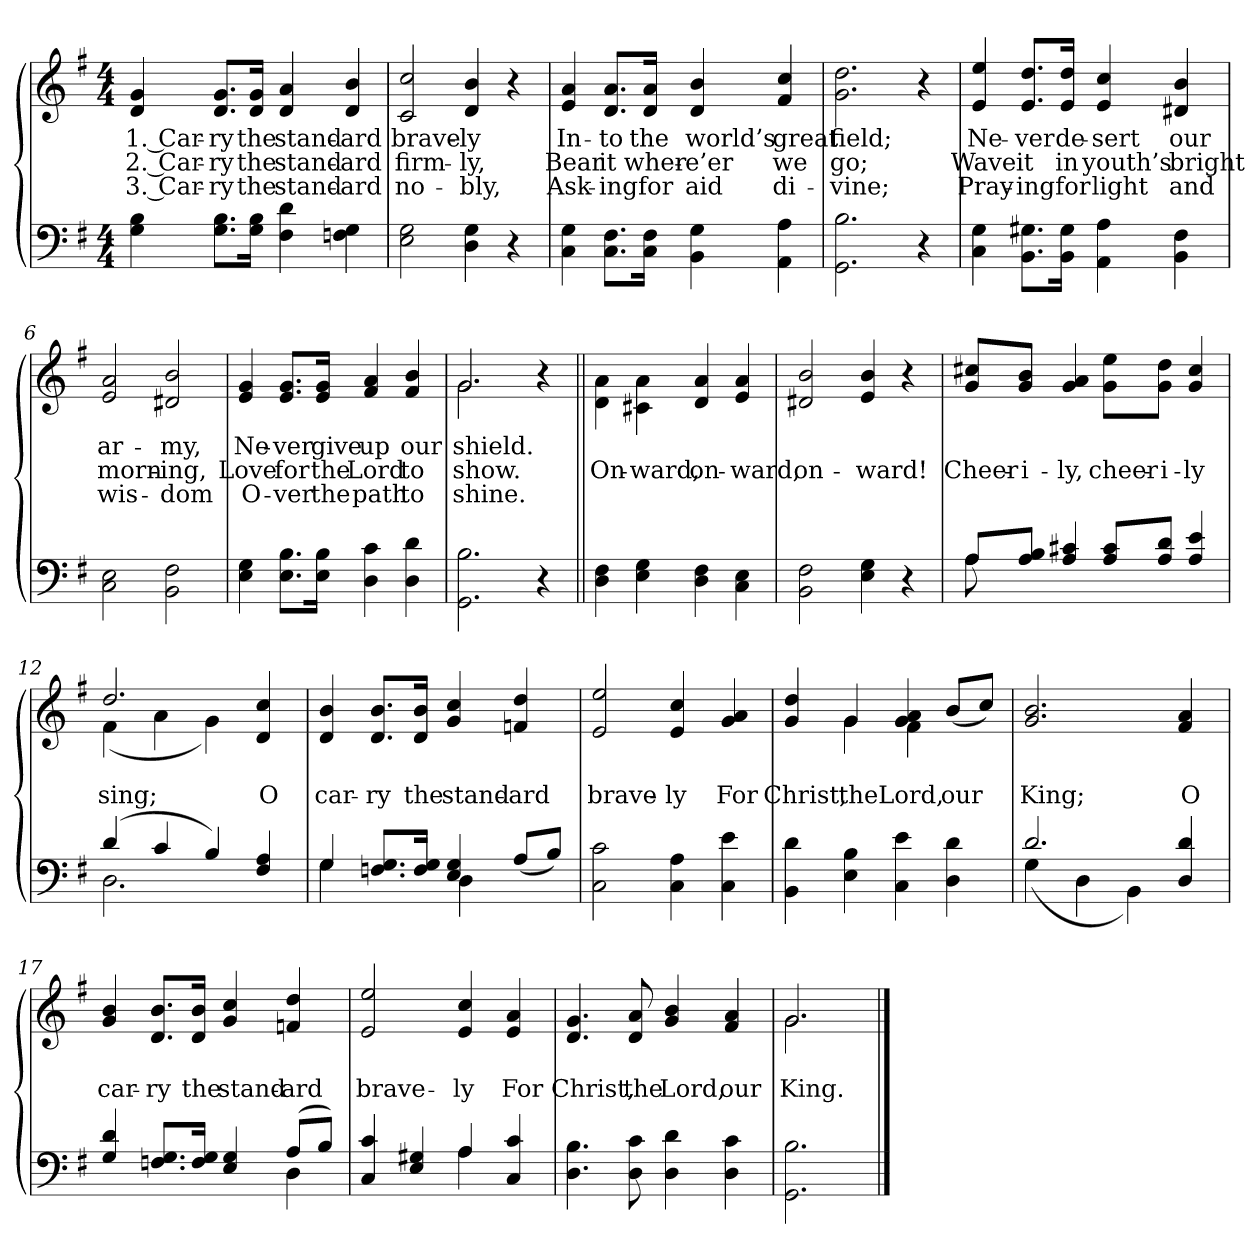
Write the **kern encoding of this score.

**kern	**kern	**text	**text	**text
*part2	*part1	*part1	*part1	*part1
*staff2	*staff1	*staff1	*staff1	*staff1
*clefF4	*clefG2	*	*	*
*k[f#]	*k[f#]	*	*	*
*G:	*G:	*	*	*
*M4/4	*M4/4	*	*	*
*MM110	*MM110	*	*	*
=1	=1	=1	=1	=1
!	!	!LO:LY:b	!LO:LY:b	!LO:LY:b
4G\ 4B\	4d/ 4g/	1. Car-	2. Car-	3. Car-
!	!	!LO:LY:b	!LO:LY:b	!LO:LY:b
8.G\ 8.B\L	8.d/ 8.g/L	-ry	-ry	-ry
!	!	!LO:LY:b	!LO:LY:b	!LO:LY:b
16G\ 16B\Jk	16d/ 16g/Jk	the	the	the
!	!	!LO:LY:b	!LO:LY:b	!LO:LY:b
4F#\ 4d\	4d/ 4a/	stand-	stand-	stand-
!	!	!LO:LY:b	!LO:LY:b	!LO:LY:b
4Fn\ 4G\	4d/ 4b/	-ard	-ard	-ard
=2	=2	=2	=2	=2
!	!	!LO:LY:b	!LO:LY:b	!LO:LY:b
2E\ 2G\	2c/ 2cc/	brave-	firm-	no-
!	!	!LO:LY:b	!LO:LY:b	!LO:LY:b
4D\ 4G\	4d/ 4b/	-ly	-ly,	-bly,
4r	4r	.	.	.
=3	=3	=3	=3	=3
!	!	!LO:LY:b	!LO:LY:b	!LO:LY:b
4C\ 4G\	4e/ 4a/	In-	Bear	Ask-
!	!	!LO:LY:b	!LO:LY:b	!LO:LY:b
8.C\ 8.F#\L	8.d/ 8.a/L	-to	it	-ing
!	!	!LO:LY:b	!LO:LY:b	!LO:LY:b
16C\ 16F#\Jk	16d/ 16a/Jk	the	wher-	for
!	!	!LO:LY:b	!LO:LY:b	!LO:LY:b
4BB\ 4G\	4d/ 4b/	world’s	-e’er	aid
!	!	!LO:LY:b	!LO:LY:b	!LO:LY:b
4AA\ 4A\	4f#/ 4cc/	great	we	di-
=4	=4	=4	=4	=4
!	!	!LO:LY:b	!LO:LY:b	!LO:LY:b
2.GG\ 2.B\	2.g\ 2.dd\	field;	go;	-vine;
4r	4r	.	.	.
!!LO:LB:g=z
=5	=5	=5	=5	=5
!	!	!LO:LY:b	!LO:LY:b	!LO:LY:b
4C\ 4G\	4e/ 4ee/	Ne-	Wave	Pray-
!	!	!LO:LY:b	!LO:LY:b	!LO:LY:b
8.BB\ 8.G#X\L	8.e/ 8.dd/L	-ver	it	-ing
!	!	!LO:LY:b	!LO:LY:b	!LO:LY:b
16BB\ 16G#\Jk	16e/ 16dd/Jk	de-	in	for
!	!	!LO:LY:b	!LO:LY:b	!LO:LY:b
4AA\ 4A\	4e/ 4cc/	-sert	youth’s	light
!	!	!LO:LY:b	!LO:LY:b	!LO:LY:b
4BB\ 4F#\	4d#X/ 4b/	our	bright	and
=6	=6	=6	=6	=6
!	!	!LO:LY:b	!LO:LY:b	!LO:LY:b
2C\ 2E\	2e/ 2a/	ar-	morn-	wis-
!	!	!LO:LY:b	!LO:LY:b	!LO:LY:b
2BB\ 2F#\	2d#X/ 2b/	-my,	-ing,	-dom
=7	=7	=7	=7	=7
!	!	!LO:LY:b	!LO:LY:b	!LO:LY:b
4E\ 4G\	4e/ 4g/	Ne-	Love	O-
!	!	!LO:LY:b	!LO:LY:b	!LO:LY:b
8.E\ 8.B\L	8.e/ 8.g/L	-ver	for	-ver
!	!	!LO:LY:b	!LO:LY:b	!LO:LY:b
16E\ 16B\Jk	16e/ 16g/Jk	give	the	the
!	!	!LO:LY:b	!LO:LY:b	!LO:LY:b
4D\ 4c\	4f#/ 4a/	up	Lord	path
!	!	!LO:LY:b	!LO:LY:b	!LO:LY:b
4D\ 4d\	4f#/ 4b/	our	to	to
=8	=8	=8	=8	=8
!	!	!LO:LY:b	!LO:LY:b	!LO:LY:b
*	*^	*	*	*
2.GG\ 2.B\	2.g/	2.g\	shield.	show.	shine.
4r	4r	4ryy	.	.	.
=9||	=9||	=9||	=9||	=9||	=9||
!	!LO:TX:a:t=Refrain	!	!	!	!
!	!	!	!	!LO:LY:b	!
*	*v	*v	*	*	*
4D\ 4F#\	4d\ 4a\	.	On-	.
!	!	!	!LO:LY:b	!
4E\ 4G\	4c#X\ 4a\	.	-ward,	.
!	!	!	!LO:LY:b	!
4D\ 4F#\	4d/ 4a/	.	on-	.
!	!	!	!LO:LY:b	!
4C\ 4E\	4e/ 4a/	.	-ward,	.
!!LO:LB:g=z
=10	=10	=10	=10	=10
!	!	!	!LO:LY:b	!
2BB\ 2F#\	2d#X/ 2b/	.	on-	.
!	!	!	!LO:LY:b	!
4E\ 4G\	4e/ 4b/	.	-ward!	.
4r	4r	.	.	.
=11	=11	=11	=11	=11
*^	*	*	*	*
!	!	!	!	!LO:LY:b	!
8A/L	8A\	8g/ 8cc#X/L	.	Cheer-	.
!	!	!	!	!LO:LY:b	!
8A/ 8B/J	2..ryy	8g/ 8b/J	.	-i-	.
!	!	!	!	!LO:LY:b	!
4A/ 4c#X/	.	4g/ 4a/	.	-ly,	.
!	!	!	!	!LO:LY:b	!
8A/ 8c#/L	.	8g\ 8ee\L	.	cheer-	.
!	!	!	!	!LO:LY:b	!
8A/ 8d/J	.	8g\ 8dd\J	.	-i-	.
!	!	!	!	!LO:LY:b	!
4A/ 4e/	.	4g/ 4cc#/	.	-ly	.
=12	=12	=12	=12	=12	=12
!	!	!	!	!LO:LY:b	!
*	*	*^	*	*	*
(>4d/	2.D\	2.dd/	(<4f#\	.	sing;	.
4c/	.	.	4a\	.	.	.
4B/)	.	.	4g\)	.	.	.
!	!	!	!	!	!LO:LY:b	!
4F#/ 4A/	4ryy	4d/ 4cc/	4ryy	.	O	.
=13	=13	=13	=13	=13	=13	=13
!	!	!	!	!	!LO:LY:b	!
*	*	*v	*v	*	*	*
4G/	4G\	4d/ 4b/	.	car-	.
!	!	!	!	!LO:LY:b	!
8.Fn/ 8.G/L	4ryy	8.d/ 8.b/L	.	-ry	.
!	!	!	!	!LO:LY:b	!
16F/ 16G/Jk	.	16d/ 16b/Jk	.	the	.
!	!	!	!	!LO:LY:b	!
4E/ 4G/	4D\	4g/ 4cc/	.	stand-	.
!	!	!	!	!LO:LY:b	!
(>8A/L	4ryy	4fn/ 4dd/	.	-ard	.
8B/J)	.	.	.	.	.
*v	*v	*	*	*	*
=14	=14	=14	=14	=14
!	!	!	!LO:LY:b	!
2C\ 2c\	2e/ 2ee/	.	brave-	.
!	!	!	!LO:LY:b	!
4C\ 4A\	4e/ 4cc/	.	-ly	.
!	!	!	!LO:LY:b	!
4C\ 4e\	4g/ 4a/	.	For	.
!!LO:LB:g=z
=15	=15	=15	=15	=15
!	!	!	!LO:LY:b	!
*	*^	*	*	*
4BB\ 4d\	4g/ 4dd/	4ryy	.	Christ,	.
!	!	!	!	!LO:LY:b	!
4E\ 4B\	4g/	4g\	.	the	.
!	!	!	!	!LO:LY:b	!
4C\ 4e\	4g/ 4a/	4f#\	.	Lord,	.
!	!	!	!	!LO:LY:b	!
4D\ 4d\	(>8b/L	4ryy	.	our	.
.	8cc/J)	.	.	.	.
*	*v	*v	*	*	*
=16	=16	=16	=16	=16
*^	*	*	*	*
!	!	!	!	!LO:LY:b	!
2.d/	(<4G\	2.g/ 2.b/	.	King;	.
.	4D\	.	.	.	.
.	4BB\)	.	.	.	.
!	!	!	!	!LO:LY:b	!
4D/ 4d/	4ryy	4f#/ 4a/	.	O	.
=17	=17	=17	=17	=17	=17
!	!	!	!	!LO:LY:b	!
4G/ 4d/	2.ryy	4g/ 4b/	.	car-	.
!	!	!	!	!LO:LY:b	!
8.Fn/ 8.G/L	.	8.d/ 8.b/L	.	-ry	.
!	!	!	!	!LO:LY:b	!
16F/ 16G/Jk	.	16d/ 16b/Jk	.	the	.
!	!	!	!	!LO:LY:b	!
4E/ 4G/	.	4g/ 4cc/	.	stand-	.
!	!	!	!	!LO:LY:b	!
(>8A/L	4D\	4fn/ 4dd/	.	-ard	.
8B/J)	.	.	.	.	.
=18	=18	=18	=18	=18	=18
!	!	!	!	!LO:LY:b	!
4C/ 4c/	2ryy	2e/ 2ee/	.	brave-	.
4E/ 4G#X/	.	.	.	.	.
!	!	!	!	!LO:LY:b	!
4A/	4A\	4e/ 4cc/	.	-ly	.
!	!	!	!	!LO:LY:b	!
4C/ 4c/	4ryy	4e/ 4a/	.	For	.
=19	=19	=19	=19	=19	=19
!	!	!	!	!LO:LY:b	!
*v	*v	*	*	*	*
4.D\ 4.B\	4.d/ 4.g/	.	Christ,	.
!	!	!	!LO:LY:b	!
8D\ 8c\	8d/ 8a/	.	the	.
!	!	!	!LO:LY:b	!
4D\ 4d\	4g/ 4b/	.	Lord,	.
!	!	!	!LO:LY:b	!
4D\ 4c\	4f#/ 4a/	.	our	.
!!LO:PB:g=z
=20	=20	=20	=20	=20
!	!	!	!LO:LY:b	!
*	*^	*	*	*
2.GG\ 2.B\	2.g/	2.g\	.	King.	.
*	*v	*v	*	*	*
==	==	==	==	==
*-	*-	*-	*-	*-
